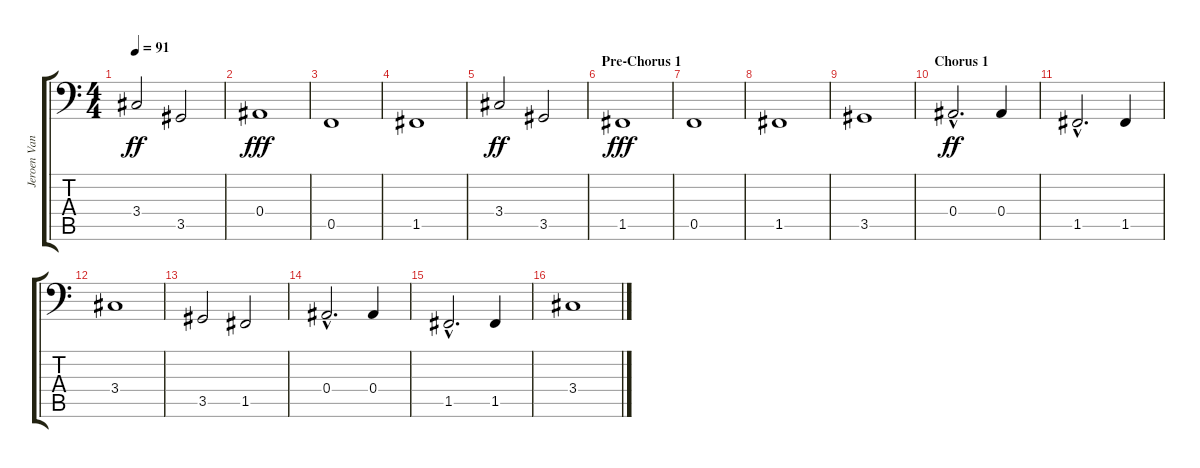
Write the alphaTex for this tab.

\track ("Jeroen Van Veen" "Jeroen Van") {instrument electricbassfinger}
\staff {score tabs}
\tuning (Db3 Ab2 Eb2 Bb1 F1 C1) {hide}
\ts (4 4)
\tempo 91
\clef f4
\ks c
3.4.2{dy ff} 3.5.2 |
0.4.1{dy fff} |
0.5.1 |
1.5.1 |
3.4.2{dy ff} 3.5.2 |
\section ("" "Pre-Chorus 1")
1.5.1{dy fff} |
0.5.1 |
1.5.1 |
3.5.1 |
\section ("" "Chorus 1")
0.4{hac}.2{d dy ff} 0.4.4 |
1.5{hac}.2{d} 1.5.4 |
3.4.1 |
3.5.2 1.5.2 |
0.4{hac}.2{d} 0.4.4 |
1.5{hac}.2{d} 1.5.4 |
3.4.1
